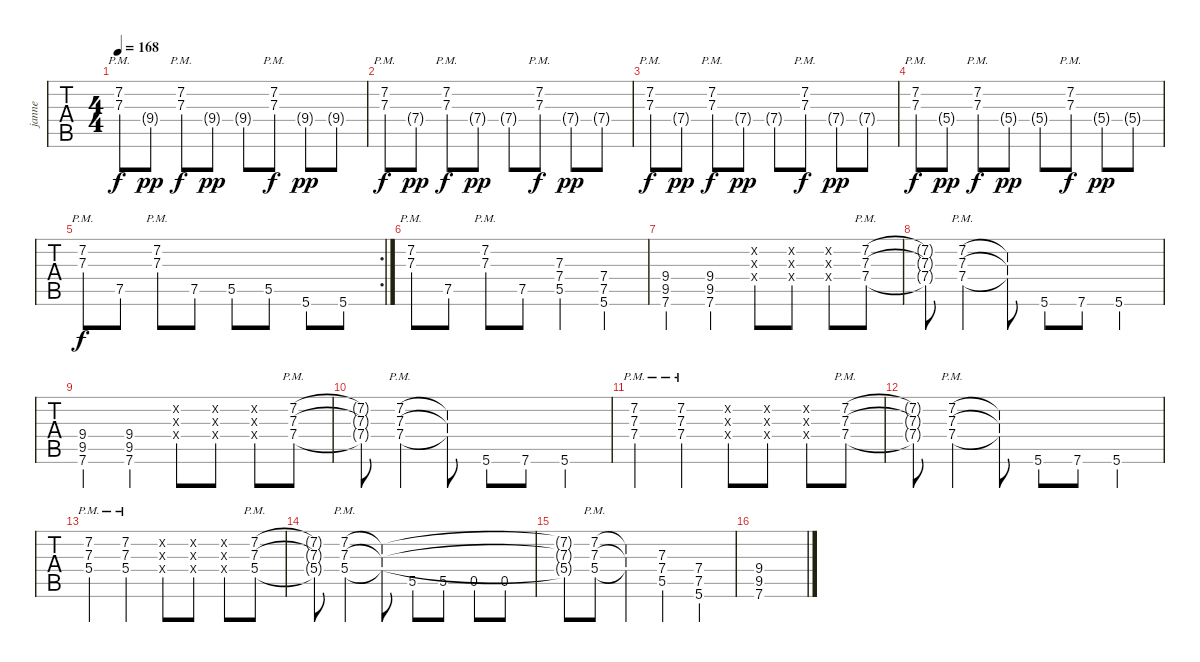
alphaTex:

\track ("janne" "janne") {instrument distortionguitar}
\staff {tabs}
\tuning (E4 B3 G3 D3 A2 E2) {hide}
\ts (4 4)
\tempo 168
\clef g2
\ks c
(7.2{pm} 7.3).8{dy f} 9.4{g}.8{dy pp} (7.2{pm} 7.3).8{dy f} 9.4{g}.8{dy pp} 9.4{g}.8 (7.2{pm} 7.3).8{dy f} 9.4{g}.8{dy pp} 9.4{g}.8 |
(7.2{pm} 7.3).8{dy f} 7.4{g}.8{dy pp} (7.2{pm} 7.3).8{dy f} 7.4{g}.8{dy pp} 7.4{g}.8 (7.2{pm} 7.3).8{dy f} 7.4{g}.8{dy pp} 7.4{g}.8 |
(7.2{pm} 7.3).8{dy f} 7.4{g}.8{dy pp} (7.2{pm} 7.3).8{dy f} 7.4{g}.8{dy pp} 7.4{g}.8 (7.2{pm} 7.3).8{dy f} 7.4{g}.8{dy pp} 7.4{g}.8 |
(7.2{pm} 7.3).8{dy f} 5.4{g}.8{dy pp} (7.2{pm} 7.3).8{dy f} 5.4{g}.8{dy pp} 5.4{g}.8 (7.2{pm} 7.3).8{dy f} 5.4{g}.8{dy pp} 5.4{g}.8 |
\rc 2
(7.2{pm} 7.3).8{dy f} 7.5.8 (7.2{pm} 7.3).8 7.5.8 5.5.8 5.5.8 5.6.8 5.6.8 |
(7.2{pm} 7.3).8 7.5.8 (7.2{pm} 7.3).8 7.5.8 (7.3 7.4 5.5).4 (7.4 7.5 5.6).4 |
(9.4 9.5 7.6).4{volume 16} (9.4 9.5 7.6).4 (0.2{x} 0.3{x} 0.4{x}).8 (0.2{x} 0.3{x} 0.4{x}).8 (0.2{x} 0.3{x} 0.4{x}).8 (7.2{pm} 7.3 7.4).8 |
(7.2{t} 7.3{t} 7.4{t}).8 (7.2{pm} 7.3 7.4).4 (7.2{t} 7.3{t} 7.4{t}).8 5.6.8 7.6.8 5.6.4 |
(9.4 9.5 7.6).4 (9.4 9.5 7.6).4 (0.2{x} 0.3{x} 0.4{x}).8 (0.2{x} 0.3{x} 0.4{x}).8 (0.2{x} 0.3{x} 0.4{x}).8 (7.2{pm} 7.3 7.4).8 |
(7.2{t} 7.3{t} 7.4{t}).8 (7.2{pm} 7.3 7.4).4 (7.2{t} 7.3{t} 7.4{t}).8 5.6.8 7.6.8 5.6.4 |
(7.2{pm} 7.3 7.4).4 (7.2{pm} 7.3 7.4).4 (0.2{x} 0.3{x} 0.4{x}).8 (0.2{x} 0.3{x} 0.4{x}).8 (0.2{x} 0.3{x} 0.4{x}).8 (7.2{pm} 7.3 7.4).8 |
(7.2{t} 7.3{t} 7.4{t}).8 (7.2{pm} 7.3 7.4).4 (7.2{t} 7.3{t} 7.4{t}).8 5.6.8 7.6.8 5.6.4 |
(7.2{pm} 7.3 5.4).4 (7.2{pm} 7.3 5.4).4 (0.2{x} 0.3{x} 0.4{x}).8 (0.2{x} 0.3{x} 0.4{x}).8 (0.2{x} 0.3{x} 0.4{x}).8 (7.2{pm} 7.3 5.4).8 |
(7.2{t} 7.3{t} 5.4{t}).8 (7.2{pm} 7.3 5.4).4 (7.2{t} 7.3{t} 5.4{t}).8 5.5.8 5.5.8 0.5.8 0.5.8 |
(7.2{t} 7.3{t} 5.4{t}).8 (7.2{pm} 7.3 5.4).8 (7.2{t} 7.3{t} 5.4{t}).4 (7.3 7.4 5.5).4 (7.4 7.5 5.6).4 |
(9.4 9.5 7.6).1
